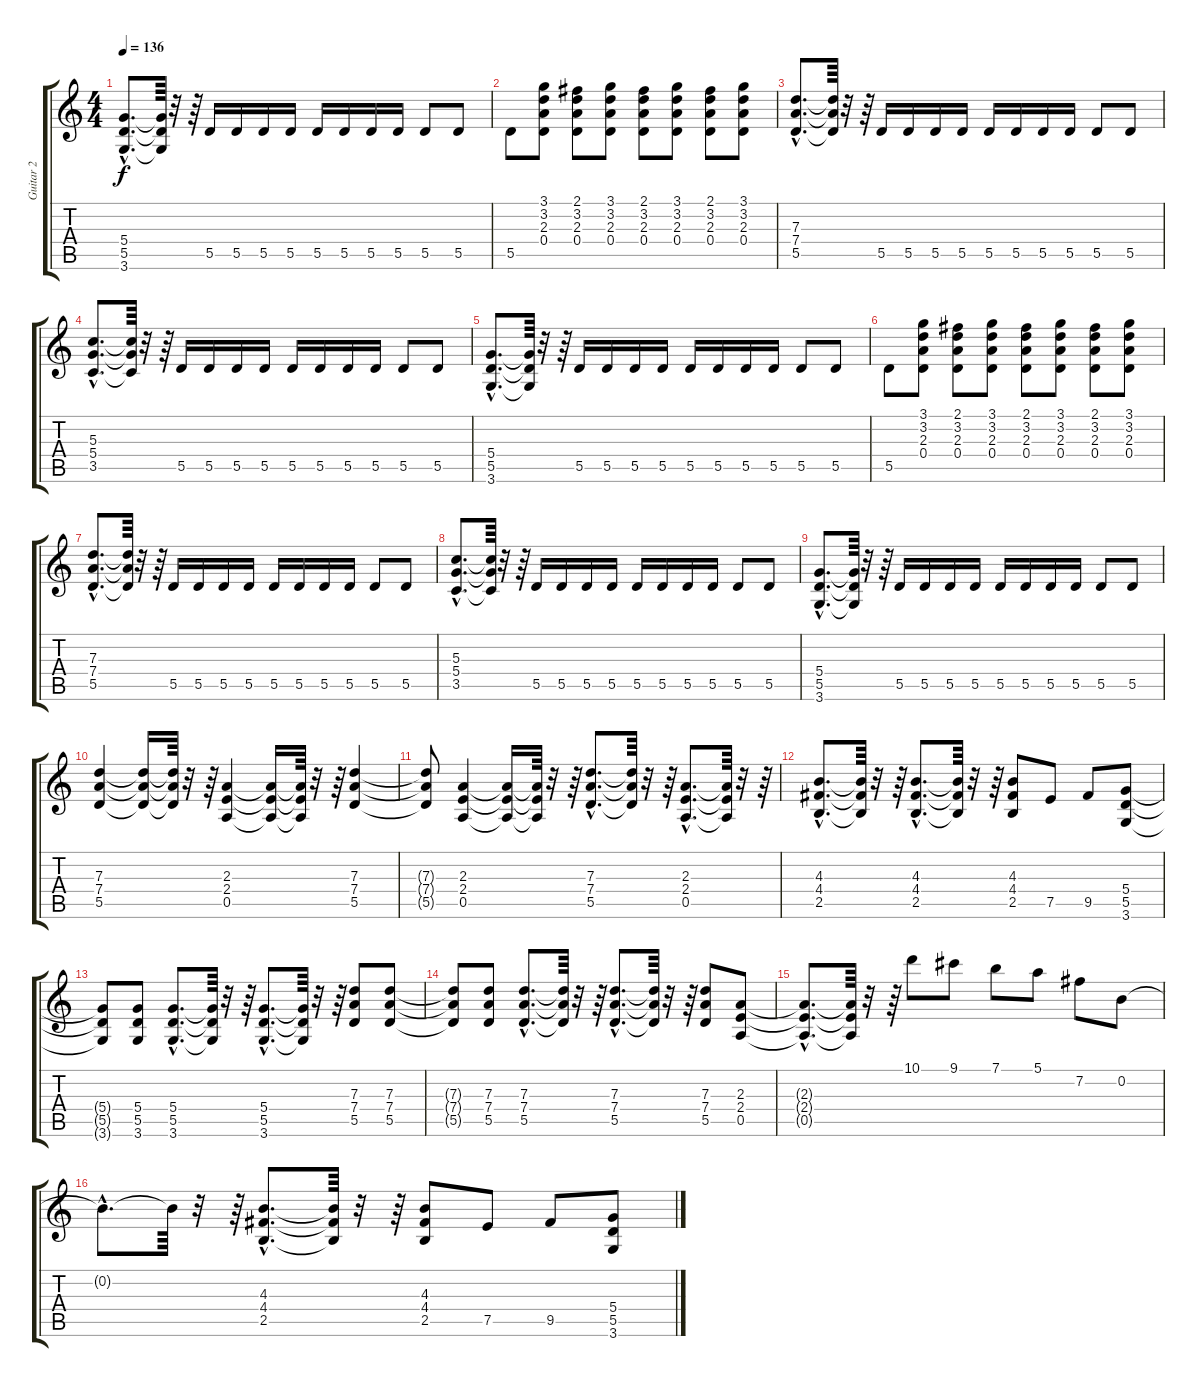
\track ("Guitar 2" "Guitar 2") {instrument distortionguitar}
\staff {score tabs}
\tuning (E4 B3 G3 D3 A2 E2) {hide}
\ts (4 4)
\tempo 136
\clef g2
\ks c
(5.4{hac} 5.5{hac} 3.6{hac}).8{d dy f} (5.4{t} 5.5{t} 3.6{t}).64 r.32 r.64 5.5.16 5.5.16 5.5.16 5.5.16 5.5.16 5.5.16 5.5.16 5.5.16 5.5.8 5.5.8 |
5.5.8 (3.1 3.2 2.3 0.4).8 (2.1 3.2 2.3 0.4).8 (3.1 3.2 2.3 0.4).8 (2.1 3.2 2.3 0.4).8 (3.1 3.2 2.3 0.4).8 (2.1 3.2 2.3 0.4).8 (3.1 3.2 2.3 0.4).8 |
(7.3{hac} 7.4{hac} 5.5{hac}).8{d} (7.3{t} 7.4{t} 5.5{t}).64 r.32 r.64 5.5.16 5.5.16 5.5.16 5.5.16 5.5.16 5.5.16 5.5.16 5.5.16 5.5.8 5.5.8 |
(5.3{hac} 5.4{hac} 3.5{hac}).8{d} (5.3{t} 5.4{t} 3.5{t}).64 r.32 r.64 5.5.16 5.5.16 5.5.16 5.5.16 5.5.16 5.5.16 5.5.16 5.5.16 5.5.8 5.5.8 |
(5.4{hac} 5.5{hac} 3.6{hac}).8{d} (5.4{t} 5.5{t} 3.6{t}).64 r.32 r.64 5.5.16 5.5.16 5.5.16 5.5.16 5.5.16 5.5.16 5.5.16 5.5.16 5.5.8 5.5.8 |
5.5.8 (3.1 3.2 2.3 0.4).8 (2.1 3.2 2.3 0.4).8 (3.1 3.2 2.3 0.4).8 (2.1 3.2 2.3 0.4).8 (3.1 3.2 2.3 0.4).8 (2.1 3.2 2.3 0.4).8 (3.1 3.2 2.3 0.4).8 |
(7.3{hac} 7.4{hac} 5.5{hac}).8{d} (7.3{t} 7.4{t} 5.5{t}).64 r.32 r.64 5.5.16 5.5.16 5.5.16 5.5.16 5.5.16 5.5.16 5.5.16 5.5.16 5.5.8 5.5.8 |
(5.3{hac} 5.4{hac} 3.5{hac}).8{d} (5.3{t} 5.4{t} 3.5{t}).64 r.32 r.64 5.5.16 5.5.16 5.5.16 5.5.16 5.5.16 5.5.16 5.5.16 5.5.16 5.5.8 5.5.8 |
(5.4{hac} 5.5{hac} 3.6{hac}).8{d} (5.4{t} 5.5{t} 3.6{t}).64 r.32 r.64 5.5.16 5.5.16 5.5.16 5.5.16 5.5.16 5.5.16 5.5.16 5.5.16 5.5.8 5.5.8 |
(7.3 7.4 5.5).4 (7.3{t} 7.4{t} 5.5{t}).16 (7.3{t} 7.4{t} 5.5{t}).64 r.32 r.64 (2.3 2.4 0.5).4 (2.3{t} 2.4{t} 0.5{t}).16 (2.3{t} 2.4{t} 0.5{t}).64 r.32 r.64 (7.3 7.4 5.5).4 |
(7.3{t} 7.4{t} 5.5{t}).8 (2.3 2.4 0.5).4 (2.3{t} 2.4{t} 0.5{t}).16 (2.3{t} 2.4{t} 0.5{t}).64 r.32 r.64 (7.3{hac} 7.4{hac} 5.5{hac}).8{d} (7.3{t} 7.4{t} 5.5{t}).64 r.32 r.64 (2.3{hac} 2.4{hac} 0.5{hac}).8{d} (2.3{t} 2.4{t} 0.5{t}).64 r.32 r.64 |
(4.3{hac} 4.4{hac} 2.5{hac}).8{d} (4.3{t} 4.4{t} 2.5{t}).64 r.32 r.64 (4.3{hac} 4.4{hac} 2.5{hac}).8{d} (4.3{t} 4.4{t} 2.5{t}).64 r.32 r.64 (4.3 4.4 2.5).8 7.5.8 9.5.8 (5.4 5.5 3.6).8 |
(5.4{t} 5.5{t} 3.6{t}).8 (5.4 5.5 3.6).8 (5.4{hac} 5.5{hac} 3.6{hac}).8{d} (5.4{t} 5.5{t} 3.6{t}).64 r.32 r.64 (5.4{hac} 5.5{hac} 3.6{hac}).8{d} (5.4{t} 5.5{t} 3.6{t}).64 r.32 r.64 (7.3 7.4 5.5).8 (7.3 7.4 5.5).8 |
(7.3{t} 7.4{t} 5.5{t}).8 (7.3 7.4 5.5).8 (7.3{hac} 7.4{hac} 5.5{hac}).8{d} (7.3{t} 7.4{t} 5.5{t}).64 r.32 r.64 (7.3{hac} 7.4{hac} 5.5{hac}).8{d} (7.3{t} 7.4{t} 5.5{t}).64 r.32 r.64 (7.3 7.4 5.5).8 (2.3 2.4 0.5).8 |
(2.3{hac t} 2.4{hac t} 0.5{hac t}).8{d} (2.3{t} 2.4{t} 0.5{t}).64 r.32 r.64 10.1.8 9.1.8 7.1.8 5.1.8 7.2.8 0.2.8 |
0.2{hac t}.8{d} 0.2{t}.64 r.32 r.64 (4.3{hac} 4.4{hac} 2.5{hac}).8{d} (4.3{t} 4.4{t} 2.5{t}).64 r.32 r.64 (4.3 4.4 2.5).8 7.5.8 9.5.8 (5.4 5.5 3.6).8
